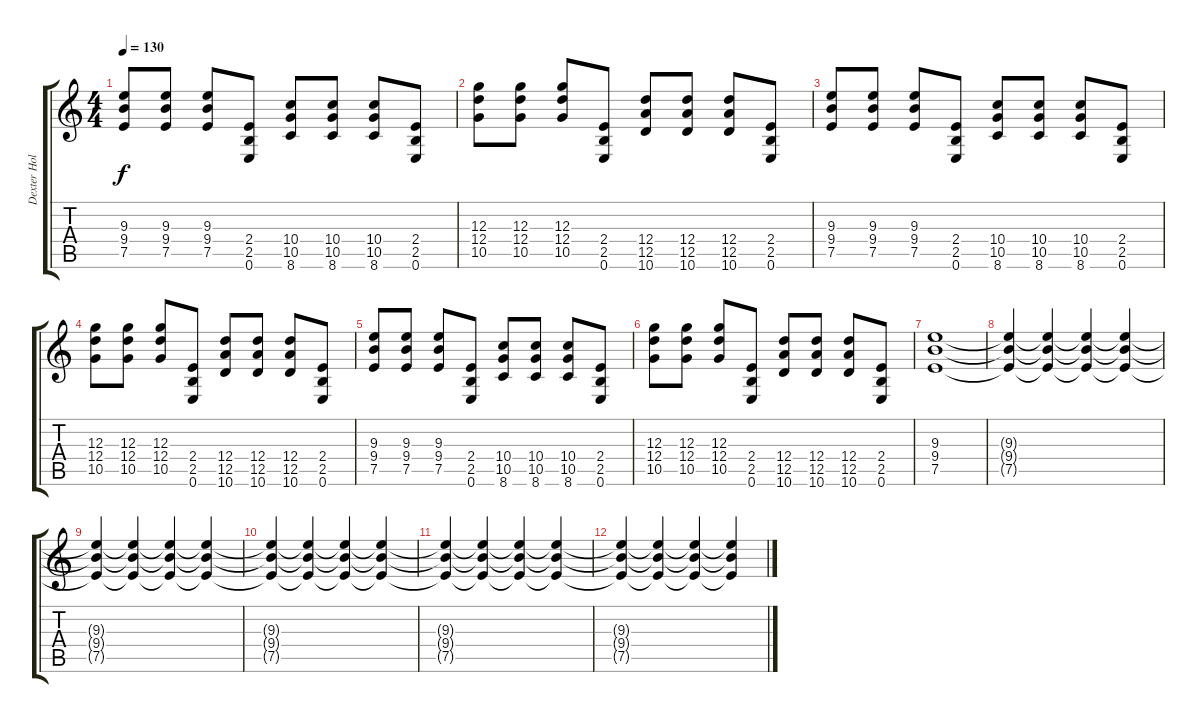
\track ("Dexter Holland" "Dexter Hol") {instrument distortionguitar}
\staff {score tabs}
\tuning (E4 B3 G3 D3 A2 E2) {hide}
\ts (4 4)
\tempo 130
\clef g2
\ks c
(9.3 9.4 7.5).8{dy f} (9.3 9.4 7.5).8 (9.3 9.4 7.5).8 (2.4 2.5 0.6).8 (10.4 10.5 8.6).8 (10.4 10.5 8.6).8 (10.4 10.5 8.6).8 (2.4 2.5 0.6).8 |
(12.3 12.4 10.5).8 (12.3 12.4 10.5).8 (12.3 12.4 10.5).8 (2.4 2.5 0.6).8 (12.4 12.5 10.6).8 (12.4 12.5 10.6).8 (12.4 12.5 10.6).8 (2.4 2.5 0.6).8 |
(9.3 9.4 7.5).8 (9.3 9.4 7.5).8 (9.3 9.4 7.5).8 (2.4 2.5 0.6).8 (10.4 10.5 8.6).8 (10.4 10.5 8.6).8 (10.4 10.5 8.6).8 (2.4 2.5 0.6).8 |
(12.3 12.4 10.5).8 (12.3 12.4 10.5).8 (12.3 12.4 10.5).8 (2.4 2.5 0.6).8 (12.4 12.5 10.6).8 (12.4 12.5 10.6).8 (12.4 12.5 10.6).8 (2.4 2.5 0.6).8 |
(9.3 9.4 7.5).8 (9.3 9.4 7.5).8 (9.3 9.4 7.5).8 (2.4 2.5 0.6).8 (10.4 10.5 8.6).8 (10.4 10.5 8.6).8 (10.4 10.5 8.6).8 (2.4 2.5 0.6).8 |
(12.3 12.4 10.5).8 (12.3 12.4 10.5).8 (12.3 12.4 10.5).8 (2.4 2.5 0.6).8 (12.4 12.5 10.6).8 (12.4 12.5 10.6).8 (12.4 12.5 10.6).8 (2.4 2.5 0.6).8 |
(9.3 9.4 7.5).1 |
(9.3{t} 9.4{t} 7.5{t}).4 (9.3{t} 9.4{t} 7.5{t}).4 (9.3{t} 9.4{t} 7.5{t}).4{volume 13} (9.3{t} 9.4{t} 7.5{t}).4{volume 12} |
(9.3{t} 9.4{t} 7.5{t}).4{volume 11} (9.3{t} 9.4{t} 7.5{t}).4{volume 10} (9.3{t} 9.4{t} 7.5{t}).4{volume 9} (9.3{t} 9.4{t} 7.5{t}).4{volume 8} |
(9.3{t} 9.4{t} 7.5{t}).4{volume 7} (9.3{t} 9.4{t} 7.5{t}).4{volume 6} (9.3{t} 9.4{t} 7.5{t}).4{volume 5} (9.3{t} 9.4{t} 7.5{t}).4{volume 4} |
(9.3{t} 9.4{t} 7.5{t}).4{volume 3} (9.3{t} 9.4{t} 7.5{t}).4 (9.3{t} 9.4{t} 7.5{t}).4{volume 2} (9.3{t} 9.4{t} 7.5{t}).4{volume 1} |
(9.3{t} 9.4{t} 7.5{t}).4{volume 0} (9.3{t} 9.4{t} 7.5{t}).4 (9.3{t} 9.4{t} 7.5{t}).4 (9.3{t} 9.4{t} 7.5{t}).4
